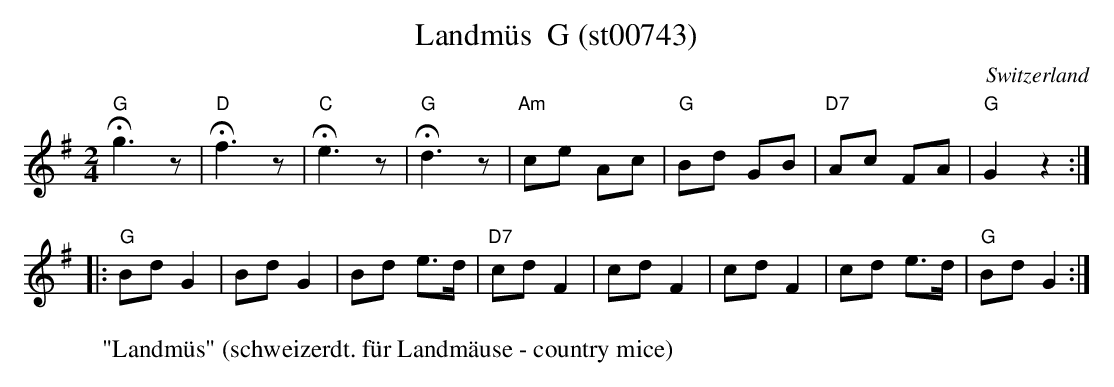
X:1
T: Landmüs  G (st00743)
O:Switzerland
M:2/4
L:1/8
K:G major
"G"!fermata!g3z | "D"!fermata!f3z | "C"!fermata!e3z | "G"!fermata!d3z | [L:1/8] "Am"ce Ac | "G"Bd GB | "D7"Ac FA | "G"G2z2 :|
|: "G"BdG2 | BdG2 | Bd e>d | "D7"cdF2 | cdF2 | cdF2 | cd e>d | "G"BdG2 :|
W: "Landmüs" (schweizerdt. für Landmäuse - country mice)
